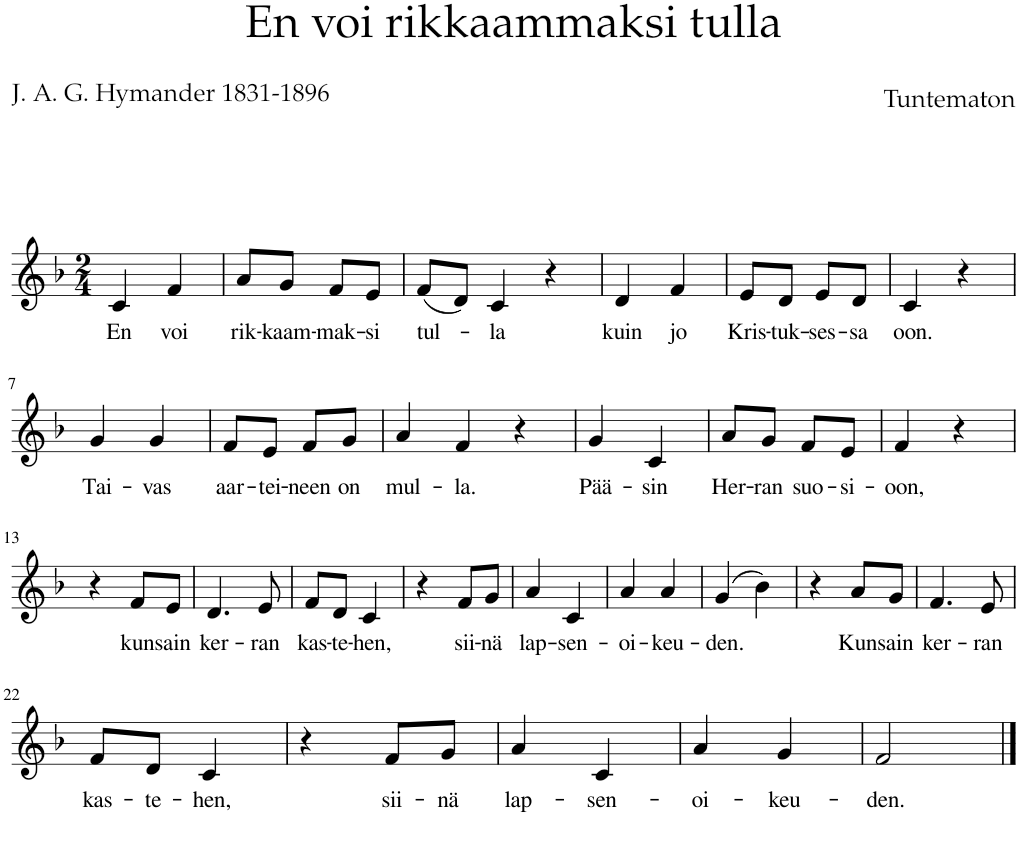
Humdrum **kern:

**kern	**text
*part1	*part1
*staff1	*staff1
*I"Staff	*
*clefG2	*
*k[b-]	*
*M2/4	*
=1	=1
!	!LO:LY:b
4c/	En
!	!LO:LY:b
4f/	voi
=2	=2
!	!LO:LY:b
8a/L	rik-
!	!LO:LY:b
8g/J	-kaam-
!	!LO:LY:b
8f/L	-mak-
!	!LO:LY:b
8e/J	-si
=3	=3
!	!LO:LY:b
(8f/L	tul-
8d/J)	.
!	!LO:LY:b
4c/	-la
4r	.
=4	=4
!	!LO:LY:b
4d/	kuin
!	!LO:LY:b
4f/	jo
=5	=5
!	!LO:LY:b
8e/L	Kris-
!	!LO:LY:b
8d/J	-tuk-
!	!LO:LY:b
8e/L	-ses-
!	!LO:LY:b
8d/J	-sa
=6	=6
!	!LO:LY:b
4c/	oon.
4r	.
!!LO:LB:g=z
=7	=7
!	!LO:LY:b
4g/	Tai-
!	!LO:LY:b
4g/	-vas
=8	=8
!	!LO:LY:b
8f/L	aar-
!	!LO:LY:b
8e/J	-tei-
!	!LO:LY:b
8f/L	-neen
!	!LO:LY:b
8g/J	on
=9	=9
!	!LO:LY:b
4a/	mul-
!	!LO:LY:b
4f/	-la.
4r	.
=10	=10
!	!LO:LY:b
4g/	Pää-
!	!LO:LY:b
4c/	-sin
=11	=11
!	!LO:LY:b
8a/L	Her-
!	!LO:LY:b
8g/J	-ran
!	!LO:LY:b
8f/L	suo-
!	!LO:LY:b
8e/J	-si-
=12	=12
!	!LO:LY:b
4f/	-oon,
4r	.
!!LO:LB:g=z
=13	=13
4r	.
!	!LO:LY:b
8f/L	kun
!	!LO:LY:b
8e/J	sain
=14	=14
!	!LO:LY:b
4.d/	ker-
!	!LO:LY:b
8e/	-ran
=15	=15
!	!LO:LY:b
8f/L	kas-
!	!LO:LY:b
8d/J	-te-
!	!LO:LY:b
4c/	-hen,
=16	=16
4r	.
!	!LO:LY:b
8f/L	sii-
!	!LO:LY:b
8g/J	-nä
=17	=17
!	!LO:LY:b
4a/	lap-
!	!LO:LY:b
4c/	-sen-
=18	=18
!	!LO:LY:b
4a/	-oi-
!	!LO:LY:b
4a/	-keu-
=19	=19
!	!LO:LY:b
(4g/	-den.
4b-\)	.
=20	=20
4r	.
!	!LO:LY:b
8a/L	Kun
!	!LO:LY:b
8g/J	sain
=21	=21
!	!LO:LY:b
4.f/	ker-
!	!LO:LY:b
8e/	-ran
!!LO:LB:g=z
=22	=22
!	!LO:LY:b
8f/L	kas-
!	!LO:LY:b
8d/J	-te-
!	!LO:LY:b
4c/	-hen,
=23	=23
4r	.
!	!LO:LY:b
8f/L	sii-
!	!LO:LY:b
8g/J	-nä
=24	=24
!	!LO:LY:b
4a/	lap-
!	!LO:LY:b
4c/	-sen-
=25	=25
!	!LO:LY:b
4a/	-oi-
!	!LO:LY:b
4g/	-keu-
=26	=26
!	!LO:LY:b
2f/	-den.
==	==
*-	*-
